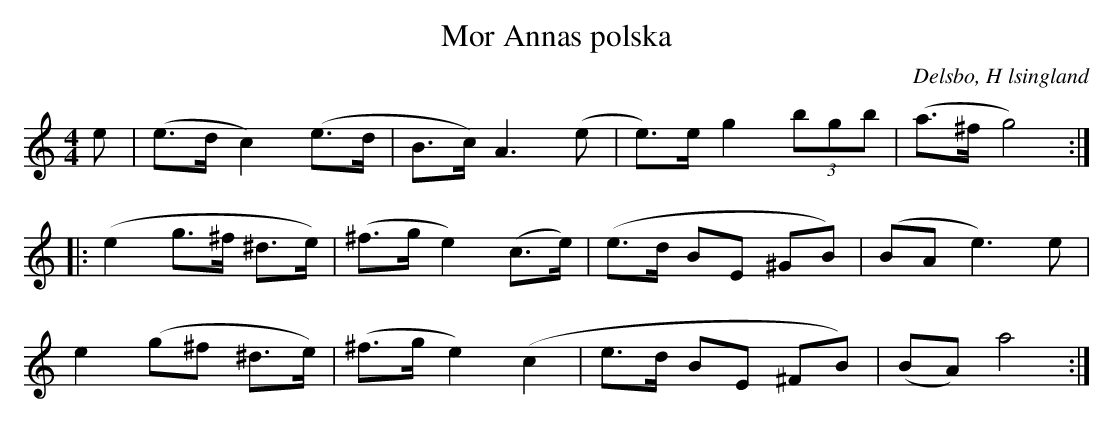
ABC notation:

X:1
T: Mor Annas polska
O: Delsbo, H lsingland
M: 4/4
L: 1/8
K: Am
e|(e>d c2) (e>d|B>c) A3(e|e)>e g2 (3bgb|(a>^f g4):|
|:(e2 g>^f ^d>e)|(^f>g e2) (c>e)|(e>d BE ^GB)|(BA e3) e|
e2 (g^f ^d>e)|(^f>g e2) (c2|e>d BE ^FB)|(BA) a4:|
